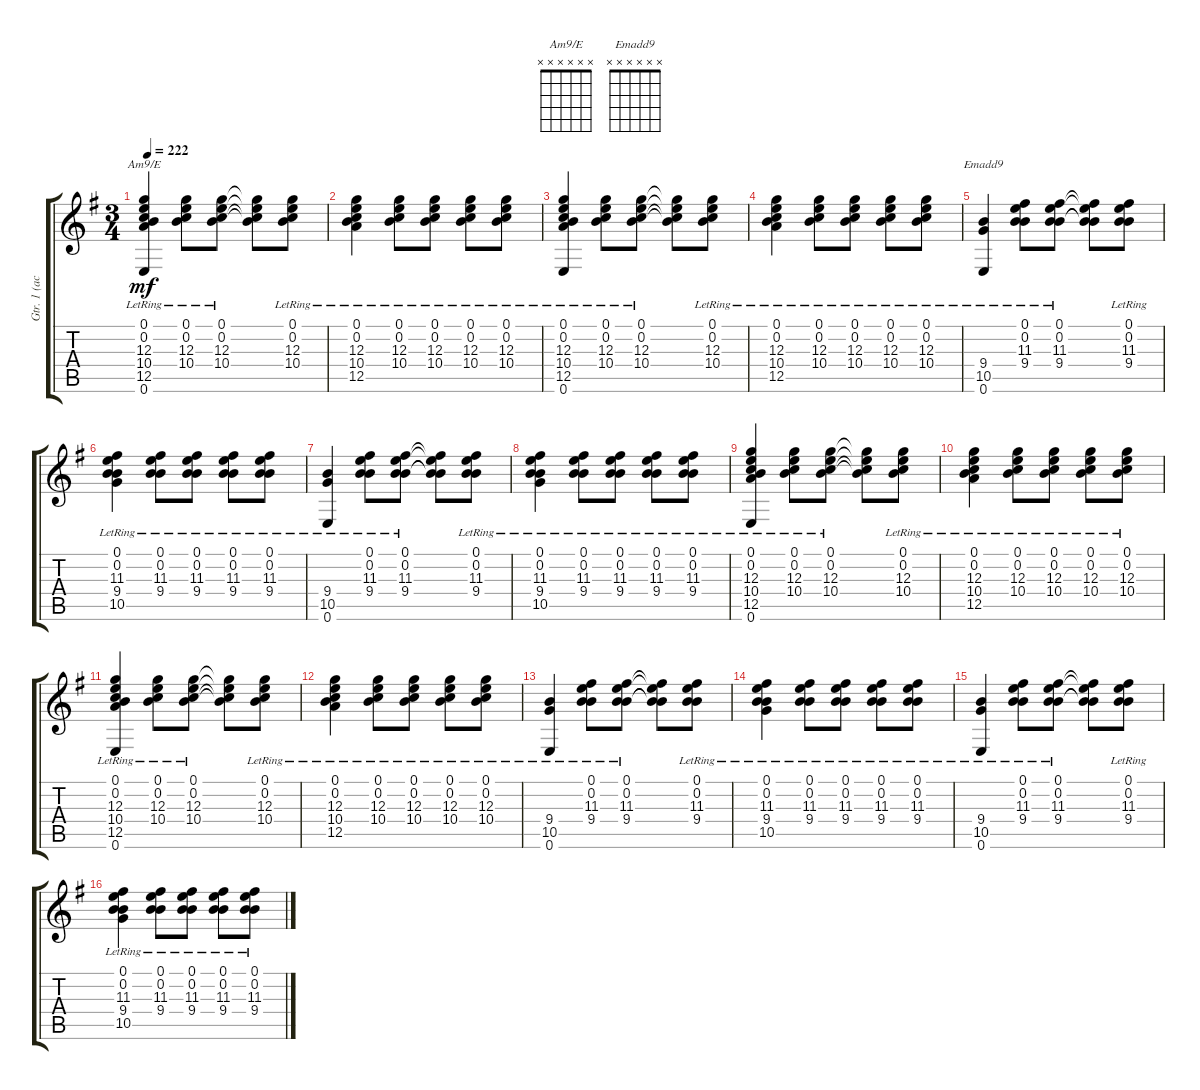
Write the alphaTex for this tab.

\track ("Gtr. 1 (acous.)" "Gtr. 1 (ac") {instrument acousticguitarsteel}
\staff {score tabs}
\tuning (E4 B3 G3 D3 A2 E2) {hide}
\chord ("Am9/E" x x x x x x)
\chord ("Emadd9" x x x x x x)
\ts (3 4)
\tempo 222
\clef g2
\ks g
(0.1{lr} 0.2{lr} 12.3{lr} 10.4{lr} 12.5{lr} 0.6{lr}).4{ch "Am9/E" dy mf} (0.1{lr} 0.2{lr} 12.3{lr} 10.4{lr}).8 (0.1{lr} 0.2{lr} 12.3{lr} 10.4{lr}).8 (0.1{t} 0.2{t} 12.3{t} 10.4{t}).8 (0.1{lr} 0.2{lr} 12.3{lr} 10.4{lr}).8 |
(0.1{lr} 0.2{lr} 12.3{lr} 10.4{lr} 12.5{lr}).4 (0.1{lr} 0.2{lr} 12.3{lr} 10.4{lr}).8 (0.1{lr} 0.2{lr} 12.3{lr} 10.4{lr}).8 (0.1{lr} 0.2{lr} 12.3{lr} 10.4{lr}).8 (0.1{lr} 0.2{lr} 12.3{lr} 10.4{lr}).8 |
(0.1{lr} 0.2{lr} 12.3{lr} 10.4{lr} 12.5{lr} 0.6{lr}).4 (0.1{lr} 0.2{lr} 12.3{lr} 10.4{lr}).8 (0.1{lr} 0.2{lr} 12.3{lr} 10.4{lr}).8 (0.1{t} 0.2{t} 12.3{t} 10.4{t}).8 (0.1{lr} 0.2{lr} 12.3{lr} 10.4{lr}).8 |
(0.1{lr} 0.2{lr} 12.3{lr} 10.4{lr} 12.5{lr}).4 (0.1{lr} 0.2{lr} 12.3{lr} 10.4{lr}).8 (0.1{lr} 0.2{lr} 12.3{lr} 10.4{lr}).8 (0.1{lr} 0.2{lr} 12.3{lr} 10.4{lr}).8 (0.1{lr} 0.2{lr} 12.3{lr} 10.4{lr}).8 |
(9.4{lr} 10.5{lr} 0.6{lr}).4{ch "Emadd9"} (0.1{lr} 0.2{lr} 11.3{lr} 9.4{lr}).8 (0.1{lr} 0.2{lr} 11.3{lr} 9.4{lr}).8 (0.1{t} 0.2{t} 11.3{t} 9.4{t}).8 (0.1{lr} 0.2{lr} 11.3{lr} 9.4{lr}).8 |
(0.1{lr} 0.2{lr} 11.3{lr} 9.4{lr} 10.5{lr}).4 (0.1{lr} 0.2{lr} 11.3{lr} 9.4{lr}).8 (0.1{lr} 0.2{lr} 11.3{lr} 9.4{lr}).8 (0.1{lr} 0.2{lr} 11.3{lr} 9.4{lr}).8 (0.1{lr} 0.2{lr} 11.3{lr} 9.4{lr}).8 |
(9.4{lr} 10.5{lr} 0.6{lr}).4 (0.1{lr} 0.2{lr} 11.3{lr} 9.4{lr}).8 (0.1{lr} 0.2{lr} 11.3{lr} 9.4{lr}).8 (0.1{t} 0.2{t} 11.3{t} 9.4{t}).8 (0.1{lr} 0.2{lr} 11.3{lr} 9.4{lr}).8 |
(0.1{lr} 0.2{lr} 11.3{lr} 9.4{lr} 10.5{lr}).4 (0.1{lr} 0.2{lr} 11.3{lr} 9.4{lr}).8 (0.1{lr} 0.2{lr} 11.3{lr} 9.4{lr}).8 (0.1{lr} 0.2{lr} 11.3{lr} 9.4{lr}).8 (0.1{lr} 0.2{lr} 11.3{lr} 9.4{lr}).8 |
(0.1{lr} 0.2{lr} 12.3{lr} 10.4{lr} 12.5{lr} 0.6{lr}).4 (0.1{lr} 0.2{lr} 12.3{lr} 10.4{lr}).8 (0.1{lr} 0.2{lr} 12.3{lr} 10.4{lr}).8 (0.1{t} 0.2{t} 12.3{t} 10.4{t}).8 (0.1{lr} 0.2{lr} 12.3{lr} 10.4{lr}).8 |
(0.1{lr} 0.2{lr} 12.3{lr} 10.4{lr} 12.5{lr}).4 (0.1{lr} 0.2{lr} 12.3{lr} 10.4{lr}).8 (0.1{lr} 0.2{lr} 12.3{lr} 10.4{lr}).8 (0.1{lr} 0.2{lr} 12.3{lr} 10.4{lr}).8 (0.1{lr} 0.2{lr} 12.3{lr} 10.4{lr}).8 |
(0.1{lr} 0.2{lr} 12.3{lr} 10.4{lr} 12.5{lr} 0.6{lr}).4 (0.1{lr} 0.2{lr} 12.3{lr} 10.4{lr}).8 (0.1{lr} 0.2{lr} 12.3{lr} 10.4{lr}).8 (0.1{t} 0.2{t} 12.3{t} 10.4{t}).8 (0.1{lr} 0.2{lr} 12.3{lr} 10.4{lr}).8 |
(0.1{lr} 0.2{lr} 12.3{lr} 10.4{lr} 12.5{lr}).4 (0.1{lr} 0.2{lr} 12.3{lr} 10.4{lr}).8 (0.1{lr} 0.2{lr} 12.3{lr} 10.4{lr}).8 (0.1{lr} 0.2{lr} 12.3{lr} 10.4{lr}).8 (0.1{lr} 0.2{lr} 12.3{lr} 10.4{lr}).8 |
(9.4{lr} 10.5{lr} 0.6{lr}).4 (0.1{lr} 0.2{lr} 11.3{lr} 9.4{lr}).8 (0.1{lr} 0.2{lr} 11.3{lr} 9.4{lr}).8 (0.1{t} 0.2{t} 11.3{t} 9.4{t}).8 (0.1{lr} 0.2{lr} 11.3{lr} 9.4{lr}).8 |
(0.1{lr} 0.2{lr} 11.3{lr} 9.4{lr} 10.5{lr}).4 (0.1{lr} 0.2{lr} 11.3{lr} 9.4{lr}).8 (0.1{lr} 0.2{lr} 11.3{lr} 9.4{lr}).8 (0.1{lr} 0.2{lr} 11.3{lr} 9.4{lr}).8 (0.1{lr} 0.2{lr} 11.3{lr} 9.4{lr}).8 |
(9.4{lr} 10.5{lr} 0.6{lr}).4 (0.1{lr} 0.2{lr} 11.3{lr} 9.4{lr}).8 (0.1{lr} 0.2{lr} 11.3{lr} 9.4{lr}).8 (0.1{t} 0.2{t} 11.3{t} 9.4{t}).8 (0.1{lr} 0.2{lr} 11.3{lr} 9.4{lr}).8 |
(0.1{lr} 0.2{lr} 11.3{lr} 9.4{lr} 10.5{lr}).4 (0.1{lr} 0.2{lr} 11.3{lr} 9.4{lr}).8 (0.1{lr} 0.2{lr} 11.3{lr} 9.4{lr}).8 (0.1{lr} 0.2{lr} 11.3{lr} 9.4{lr}).8 (0.1{lr} 0.2{lr} 11.3{lr} 9.4{lr}).8
